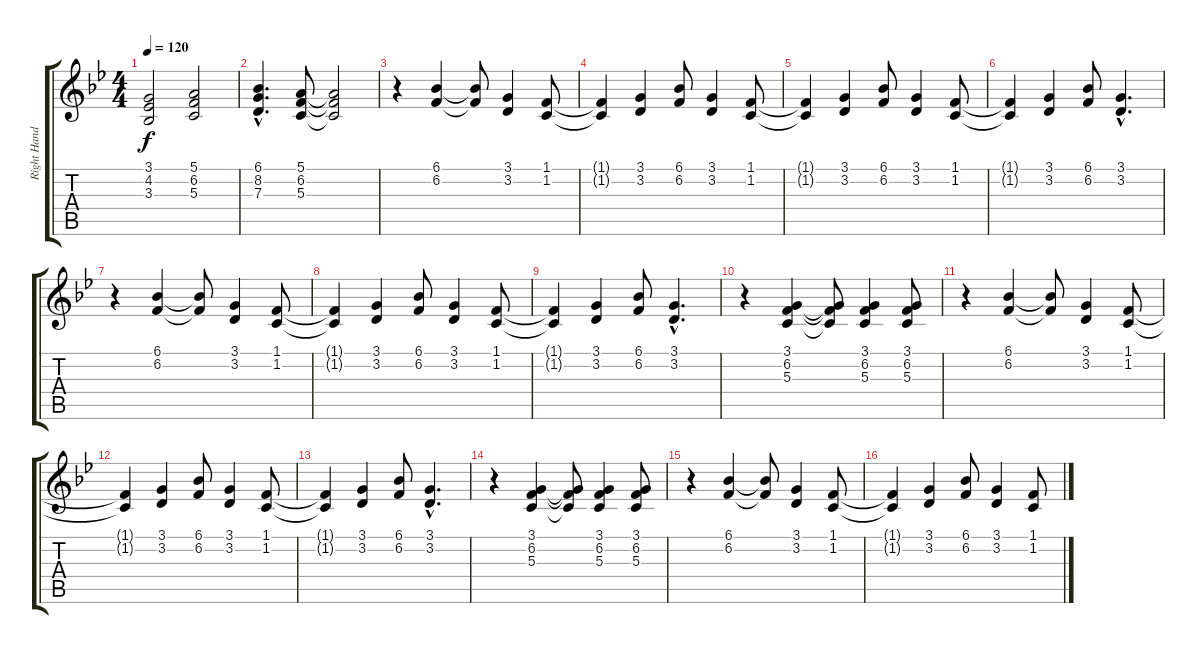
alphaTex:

\track ("Right Hand" "Right Hand") {instrument electricgrandpiano}
\staff {score tabs}
\tuning (E4 B3 G3 D3 A2 E2) {hide}
\ts (4 4)
\tempo 120
\clef g2
\ks bb
(3.1 4.2 3.3).2{dy f} (5.1 6.2 5.3).2 |
(6.1{hac} 8.2{hac} 7.3{hac}).4{d} (5.1 6.2 5.3).8 (5.1{t} 6.2{t} 5.3{t}).2 |
r.4 (6.1 6.2).4 (6.1{t} 6.2{t}).8 (3.1 3.2).4 (1.1 1.2).8 |
(1.1{t} 1.2{t}).4 (3.1 3.2).4 (6.1 6.2).8 (3.1 3.2).4 (1.1 1.2).8 |
(1.1{t} 1.2{t}).4 (3.1 3.2).4 (6.1 6.2).8 (3.1 3.2).4 (1.1 1.2).8 |
(1.1{t} 1.2{t}).4 (3.1 3.2).4 (6.1 6.2).8 (3.1{hac} 3.2{hac}).4{d} |
r.4 (6.1 6.2).4 (6.1{t} 6.2{t}).8 (3.1 3.2).4 (1.1 1.2).8 |
(1.1{t} 1.2{t}).4 (3.1 3.2).4 (6.1 6.2).8 (3.1 3.2).4 (1.1 1.2).8 |
(1.1{t} 1.2{t}).4 (3.1 3.2).4 (6.1 6.2).8 (3.1{hac} 3.2{hac}).4{d} |
r.4 (3.1 6.2 5.3).4 (3.1{t} 6.2{t} 5.3{t}).8 (3.1 6.2 5.3).4 (3.1 6.2 5.3).8 |
r.4 (6.1 6.2).4 (6.1{t} 6.2{t}).8 (3.1 3.2).4 (1.1 1.2).8 |
(1.1{t} 1.2{t}).4 (3.1 3.2).4 (6.1 6.2).8 (3.1 3.2).4 (1.1 1.2).8 |
(1.1{t} 1.2{t}).4 (3.1 3.2).4 (6.1 6.2).8 (3.1{hac} 3.2{hac}).4{d} |
r.4 (3.1 6.2 5.3).4 (3.1{t} 6.2{t} 5.3{t}).8 (3.1 6.2 5.3).4 (3.1 6.2 5.3).8 |
r.4 (6.1 6.2).4 (6.1{t} 6.2{t}).8 (3.1 3.2).4 (1.1 1.2).8 |
(1.1{t} 1.2{t}).4 (3.1 3.2).4 (6.1 6.2).8 (3.1 3.2).4 (1.1 1.2).8
